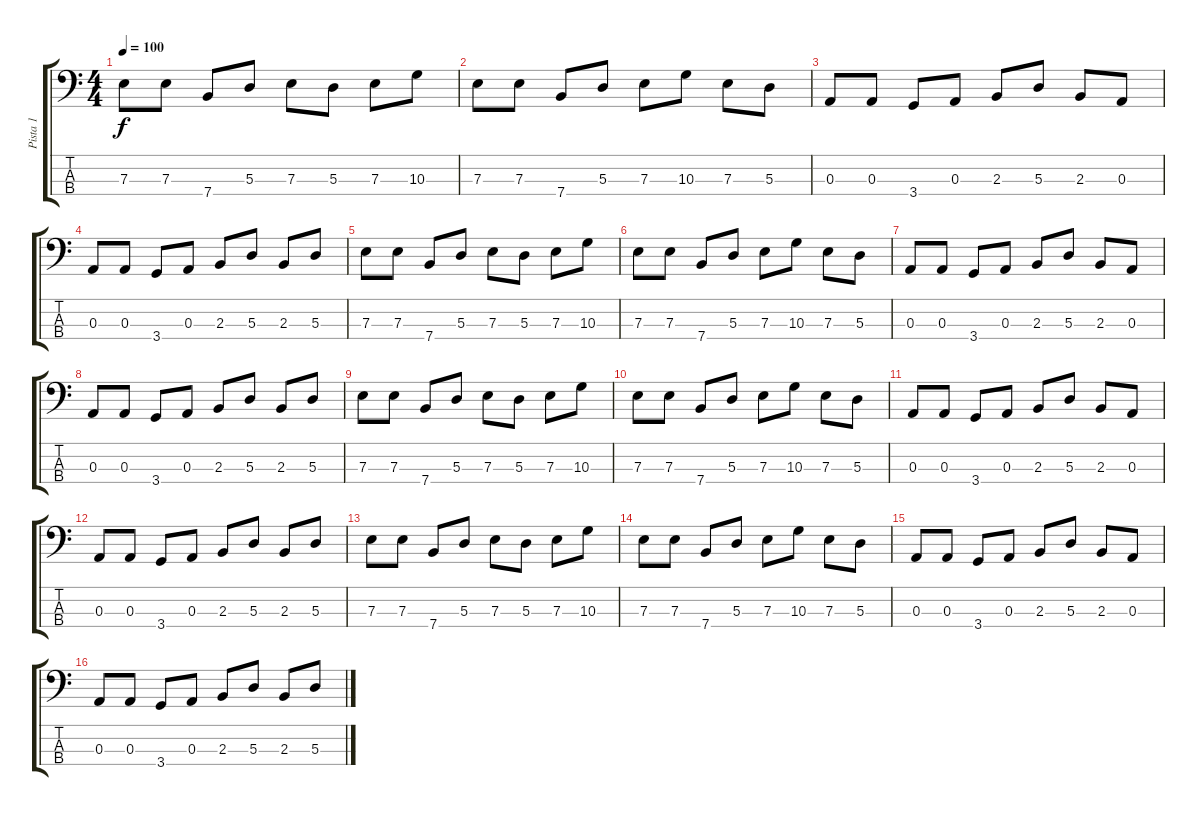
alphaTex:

\track ("Pista 1" "Pista 1") {instrument electricbassfinger}
\staff {score tabs}
\tuning (G2 D2 A1 E1) {hide}
\ts (4 4)
\tempo 100
\clef f4
\ks c
7.3.8{dy f} 7.3.8 7.4.8 5.3.8 7.3.8 5.3.8 7.3.8 10.3.8 |
7.3.8 7.3.8 7.4.8 5.3.8 7.3.8 10.3.8 7.3.8 5.3.8 |
0.3.8 0.3.8 3.4.8 0.3.8 2.3.8 5.3.8 2.3.8 0.3.8 |
0.3.8 0.3.8 3.4.8 0.3.8 2.3.8 5.3.8 2.3.8 5.3.8 |
7.3.8 7.3.8 7.4.8 5.3.8 7.3.8 5.3.8 7.3.8 10.3.8 |
7.3.8 7.3.8 7.4.8 5.3.8 7.3.8 10.3.8 7.3.8 5.3.8 |
0.3.8 0.3.8 3.4.8 0.3.8 2.3.8 5.3.8 2.3.8 0.3.8 |
0.3.8 0.3.8 3.4.8 0.3.8 2.3.8 5.3.8 2.3.8 5.3.8 |
7.3.8 7.3.8 7.4.8 5.3.8 7.3.8 5.3.8 7.3.8 10.3.8 |
7.3.8 7.3.8 7.4.8 5.3.8 7.3.8 10.3.8 7.3.8 5.3.8 |
0.3.8 0.3.8 3.4.8 0.3.8 2.3.8 5.3.8 2.3.8 0.3.8 |
0.3.8 0.3.8 3.4.8 0.3.8 2.3.8 5.3.8 2.3.8 5.3.8 |
7.3.8 7.3.8 7.4.8 5.3.8 7.3.8 5.3.8 7.3.8 10.3.8 |
7.3.8 7.3.8 7.4.8 5.3.8 7.3.8 10.3.8 7.3.8 5.3.8 |
0.3.8 0.3.8 3.4.8 0.3.8 2.3.8 5.3.8 2.3.8 0.3.8 |
0.3.8 0.3.8 3.4.8 0.3.8 2.3.8 5.3.8 2.3.8 5.3.8
